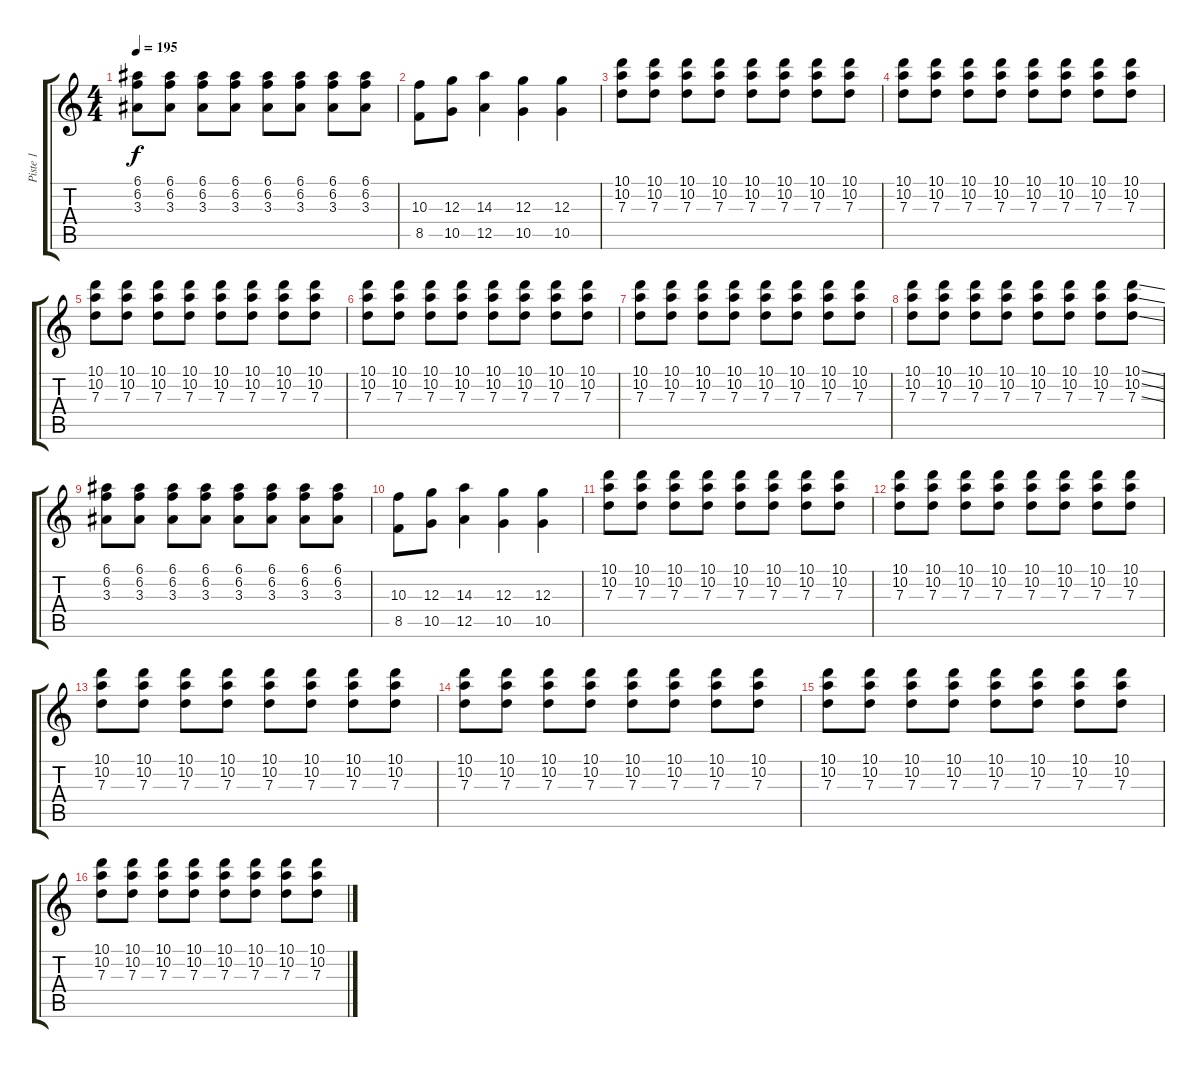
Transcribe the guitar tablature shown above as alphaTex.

\track ("Piste 1" "Piste 1") {instrument overdrivenguitar}
\staff {score tabs}
\tuning (E4 B3 G3 D3 A2 D2) {hide}
\ts (4 4)
\tempo 195
\clef g2
\ks c
(6.1 6.2 3.3).8{dy f} (6.1 6.2 3.3).8 (6.1 6.2 3.3).8 (6.1 6.2 3.3).8 (6.1 6.2 3.3).8 (6.1 6.2 3.3).8 (6.1 6.2 3.3).8 (6.1 6.2 3.3).8 |
(10.3 8.5).8 (12.3 10.5).8 (14.3 12.5).4 (12.3 10.5).4 (12.3 10.5).4 |
(10.1 10.2 7.3).8 (10.1 10.2 7.3).8 (10.1 10.2 7.3).8 (10.1 10.2 7.3).8 (10.1 10.2 7.3).8 (10.1 10.2 7.3).8 (10.1 10.2 7.3).8 (10.1 10.2 7.3).8 |
(10.1 10.2 7.3).8 (10.1 10.2 7.3).8 (10.1 10.2 7.3).8 (10.1 10.2 7.3).8 (10.1 10.2 7.3).8 (10.1 10.2 7.3).8 (10.1 10.2 7.3).8 (10.1 10.2 7.3).8 |
(10.1 10.2 7.3).8 (10.1 10.2 7.3).8 (10.1 10.2 7.3).8 (10.1 10.2 7.3).8 (10.1 10.2 7.3).8 (10.1 10.2 7.3).8 (10.1 10.2 7.3).8 (10.1 10.2 7.3).8 |
(10.1 10.2 7.3).8 (10.1 10.2 7.3).8 (10.1 10.2 7.3).8 (10.1 10.2 7.3).8 (10.1 10.2 7.3).8 (10.1 10.2 7.3).8 (10.1 10.2 7.3).8 (10.1 10.2 7.3).8 |
(10.1 10.2 7.3).8 (10.1 10.2 7.3).8 (10.1 10.2 7.3).8 (10.1 10.2 7.3).8 (10.1 10.2 7.3).8 (10.1 10.2 7.3).8 (10.1 10.2 7.3).8 (10.1 10.2 7.3).8 |
(10.1 10.2 7.3).8 (10.1 10.2 7.3).8 (10.1 10.2 7.3).8 (10.1 10.2 7.3).8 (10.1 10.2 7.3).8 (10.1 10.2 7.3).8 (10.1 10.2 7.3).8 (10.1{ss} 10.2{ss} 7.3{ss}).8 |
(6.1 6.2 3.3).8 (6.1 6.2 3.3).8 (6.1 6.2 3.3).8 (6.1 6.2 3.3).8 (6.1 6.2 3.3).8 (6.1 6.2 3.3).8 (6.1 6.2 3.3).8 (6.1 6.2 3.3).8 |
(10.3 8.5).8 (12.3 10.5).8 (14.3 12.5).4 (12.3 10.5).4 (12.3 10.5).4 |
(10.1 10.2 7.3).8 (10.1 10.2 7.3).8 (10.1 10.2 7.3).8 (10.1 10.2 7.3).8 (10.1 10.2 7.3).8 (10.1 10.2 7.3).8 (10.1 10.2 7.3).8 (10.1 10.2 7.3).8 |
(10.1 10.2 7.3).8 (10.1 10.2 7.3).8 (10.1 10.2 7.3).8 (10.1 10.2 7.3).8 (10.1 10.2 7.3).8 (10.1 10.2 7.3).8 (10.1 10.2 7.3).8 (10.1 10.2 7.3).8 |
(10.1 10.2 7.3).8 (10.1 10.2 7.3).8 (10.1 10.2 7.3).8 (10.1 10.2 7.3).8 (10.1 10.2 7.3).8 (10.1 10.2 7.3).8 (10.1 10.2 7.3).8 (10.1 10.2 7.3).8 |
(10.1 10.2 7.3).8 (10.1 10.2 7.3).8 (10.1 10.2 7.3).8 (10.1 10.2 7.3).8 (10.1 10.2 7.3).8 (10.1 10.2 7.3).8 (10.1 10.2 7.3).8 (10.1 10.2 7.3).8 |
(10.1 10.2 7.3).8 (10.1 10.2 7.3).8 (10.1 10.2 7.3).8 (10.1 10.2 7.3).8 (10.1 10.2 7.3).8 (10.1 10.2 7.3).8 (10.1 10.2 7.3).8 (10.1 10.2 7.3).8 |
(10.1 10.2 7.3).8 (10.1 10.2 7.3).8 (10.1 10.2 7.3).8 (10.1 10.2 7.3).8 (10.1 10.2 7.3).8 (10.1 10.2 7.3).8 (10.1 10.2 7.3).8 (10.1{ss} 10.2{ss} 7.3{ss}).8
